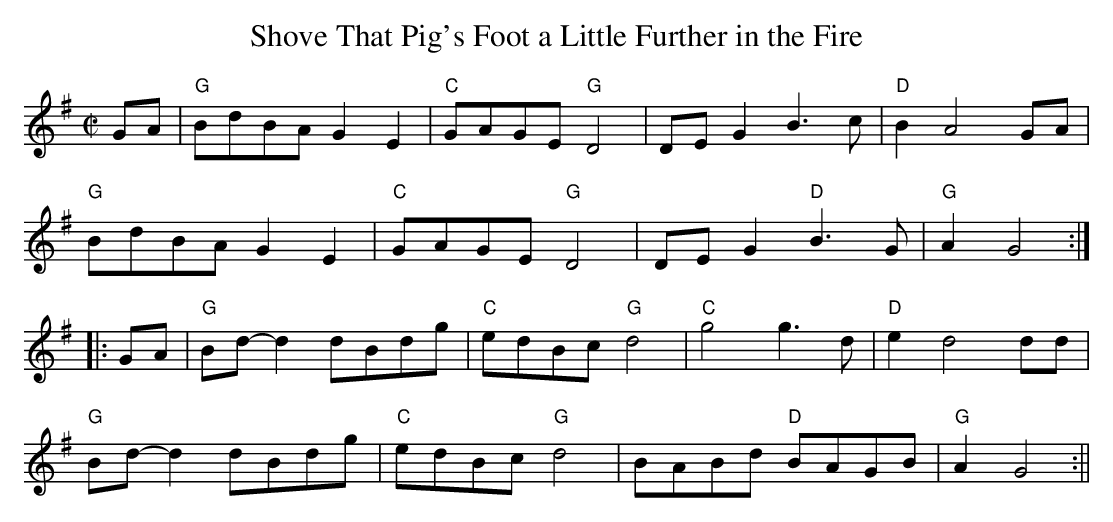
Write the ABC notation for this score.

X:1
T:Shove That Pig's Foot a Little Further in the Fire
M:C|
L:1/8
K:G
GA|"G"BdBA G2 E2|"C"GAGE "G"D4|DE G2 B3c| "D"B2 A4 GA|
"G"BdBA G2 E2|"C"GAGE "G"D4|DE G2 "D"B3G| "G"A2 G4:|
|:GA|"G"Bd-d2 dBdg|"C"edBc "G"d4|"C"g4 g3d|"D"e2 d4 dd|
"G"Bd-d2 dBdg|"C"edBc "G"d4|BABd "D"BAGB|"G"A2 G4 :||


$SmallLMargin
$SmallRMargin
